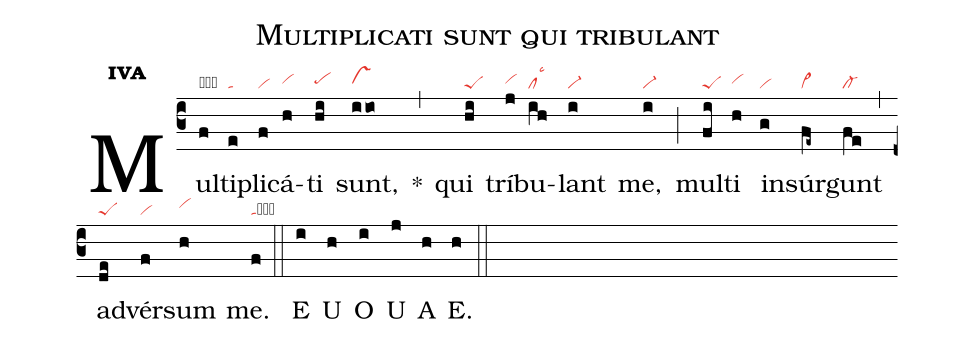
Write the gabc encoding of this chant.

name:Multiplicati sunt qui tribulant;
office-part:an;
mode:4a;
nabc-lines:1;
%%
initial-style: 1;
name: Multiplicati sunt qui tribulant;
mode:4;
office-part: Antiphona;
annotation: Ant.;
annotation:iv a;
nabc-lines:1;
%%
(c3) Mul(f|obvi)ti(e|ta)pli(f|vi)cá(h|vihh)ti(hi|pehh) sunt,(iio|vshh) <sp>*</sp>(,) qui(hi|peS) trí(j|vihh)bu(ih|cllsc3)lant(i|vi-) me,(i|vi-) (;) mul(fi|peS)ti(h|vihh) in(g|vi)súr(fe~|vi>)gunt(fe|cl-) (,) ad(de|peS)vér(f|vi)sum(h|vihi) me.(f|tacb) (::)
<eu> E(i) U(h) O(i) U(j) A(h) E.(h) </eu> (::)
